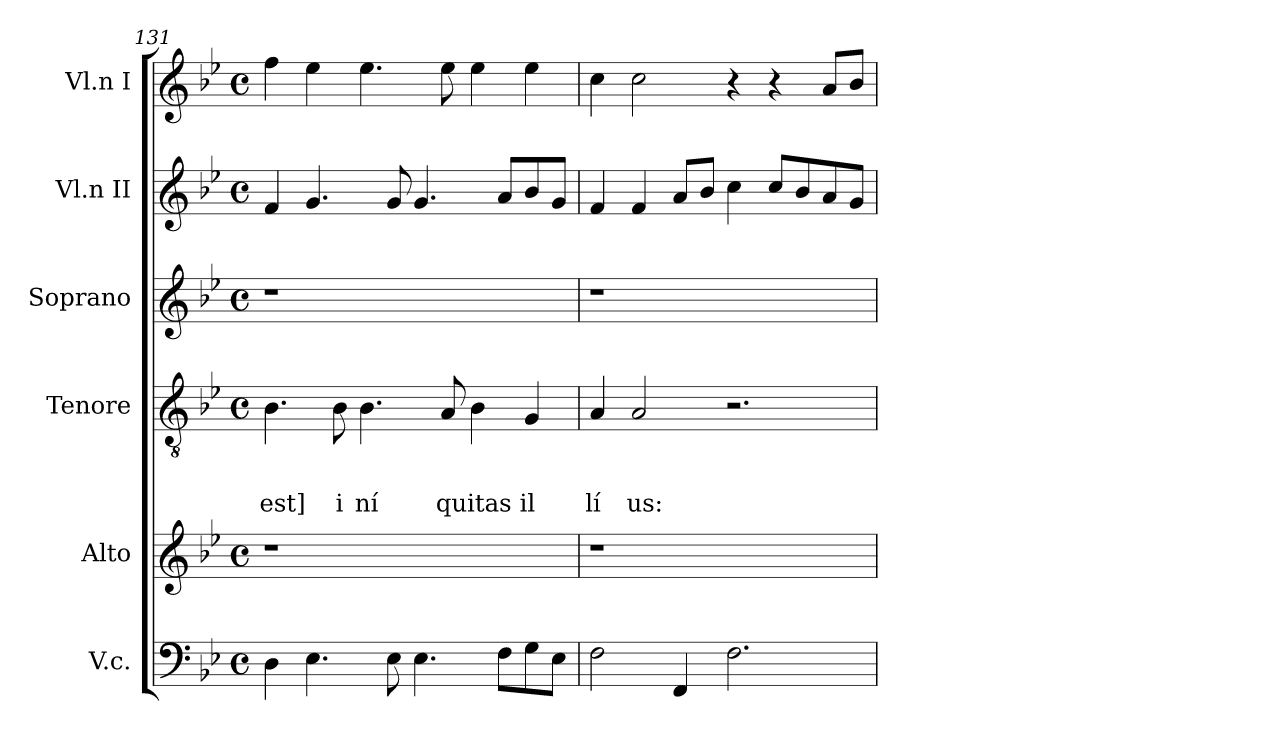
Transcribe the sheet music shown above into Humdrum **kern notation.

**kern	**kern	**kern	**text	**text	**text	**kern	**kern	**kern
*part6	*part5	*part4	*part4	*part4	*part4	*part3	*part2	*part1
*staff6	*staff5	*staff4	*staff4	*staff4	*staff4	*staff3	*staff2	*staff1
*I"V.c.	*I"Alto	*I"Tenore	*	*	*	*I"Soprano	*I"Vl.n II	*I"Vl.n I
*I'V.c.	*I'Alto	*I'Tenore	*	*	*	*I'Soprano	*I'Vl.n II	*I'Vl.n I
!!LO:LB:g=z
*clefF4	*clefG2	*clefGv2	*	*	*	*clefG2	*clefG2	*clefG2
*k[b-e-]	*k[b-e-]	*k[b-e-]	*	*	*	*k[b-e-]	*k[b-e-]	*k[b-e-]
*B-:	*B-:	*B-:	*	*	*	*B-:	*B-:	*B-:
*M4/4	*M4/4	*M4/4	*	*	*	*M4/4	*M4/4	*M4/4
*met(c)	*met(c)	*met(c)	*	*	*	*met(c)	*met(c)	*met(c)
=131	=131	=131	=131	=131	=131	=131	=131	=131
!	!	!	!	!	!LO:LY:b	!	!	!
4D\	1r	4.B-\	.	.	est]	1r	4f/	4ff\
4.E-\	.	.	.	.	.	.	4.g/	4ee-\
!	!	!	!	!	!LO:LY:b	!	!	!
.	.	8B-\	.	.	i	.	.	.
!	!	!	!	!	!LO:LY:b	!	!	!
.	.	4.B-\	.	.	ní	.	.	4.ee-\
8E-\	.	.	.	.	.	.	8g/	.
4.E-\	.	.	.	.	.	.	4.g/	.
!	!	!	!	!	!LO:LY:b	!	!	!
.	.	8A/	.	.	quitas	.	.	8ee-\
.	2ryy	4B-\	.	.	.	2ryy	.	4ee-\
8F\L	.	.	.	.	.	.	8a/L	.
!	!	!	!	!	!LO:LY:b	!	!	!
8G\	.	4G/	.	.	il	.	8b-/	4ee-\
8E-\J	.	.	.	.	.	.	8g/J	.
=132	=132	=132	=132	=132	=132	=132	=132	=132
!	!	!	!	!	!LO:LY:b	!	!	!
2F\	1r	4A/	.	.	lí	1r	4f/	4cc\
!	!	!	!	!	!LO:LY:b	!	!	!
.	.	2A/	.	.	us:	.	4f/	2cc\
4FF/	.	.	.	.	.	.	8a/L	.
.	.	.	.	.	.	.	8b-/J	.
2.F\	.	2.r	.	.	.	.	4cc\	4r
.	2ryy	.	.	.	.	2ryy	8cc/L	4r
.	.	.	.	.	.	.	8b-/	.
.	.	.	.	.	.	.	8a/	8a/L
.	.	.	.	.	.	.	8g/J	8b-/J
=	=	=	=	=	=	=	=	=
*-	*-	*-	*-	*-	*-	*-	*-	*-
